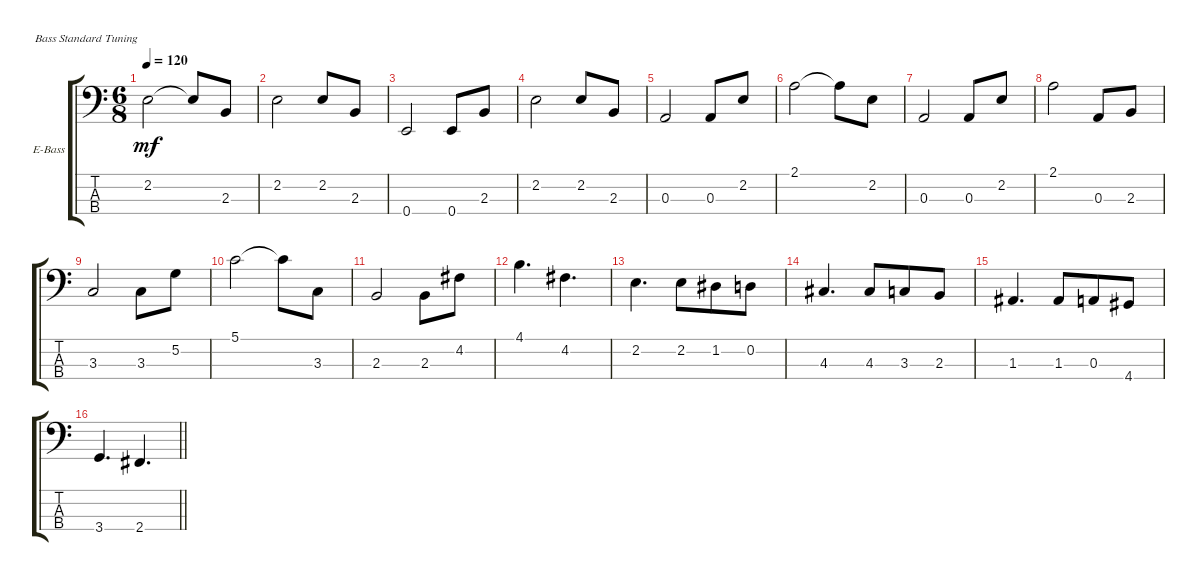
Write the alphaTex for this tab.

\defaultSystemsLayout 4
\bracketExtendMode groupsimilarinstruments
\firstSystemTrackNameOrientation horizontal
\otherSystemsTrackNameOrientation horizontal
\track ("Electric Bass" "E-Bass") {instrument electricbassfinger}
\staff {score tabs}
\tuning (G2 D2 A1 E1)
\ts (6 8)
\tempo 120
\clef f4
\ks c
2.2.2{dy mf instrument electricbassfinger} 2.2{t}.8 2.3.8 |
2.2.2 2.2.8 2.3.8 |
0.4.2 0.4.8 2.3.8 |
2.2.2 2.2.8 2.3.8 |
0.3.2 0.3.8 2.2.8 |
2.1.2 2.1{t}.8 2.2.8 |
0.3.2 0.3.8 2.2.8 |
2.1.2 0.3.8 2.3.8 |
3.3.2 3.3.8 5.2.8 |
5.1.2 5.1{t}.8 3.3.8 |
2.3.2 2.3.8 4.2.8 |
4.1.4{d} 4.2.4{d} |
2.2.4{d} 2.2.8 1.2.8 0.2.8 |
4.3.4{d} 4.3.8 3.3.8 2.3.8 |
1.3.4{d} 1.3.8 0.3.8 4.4.8 |
\barLineRight lightlight
3.4.4{d} 2.4.4{d}
